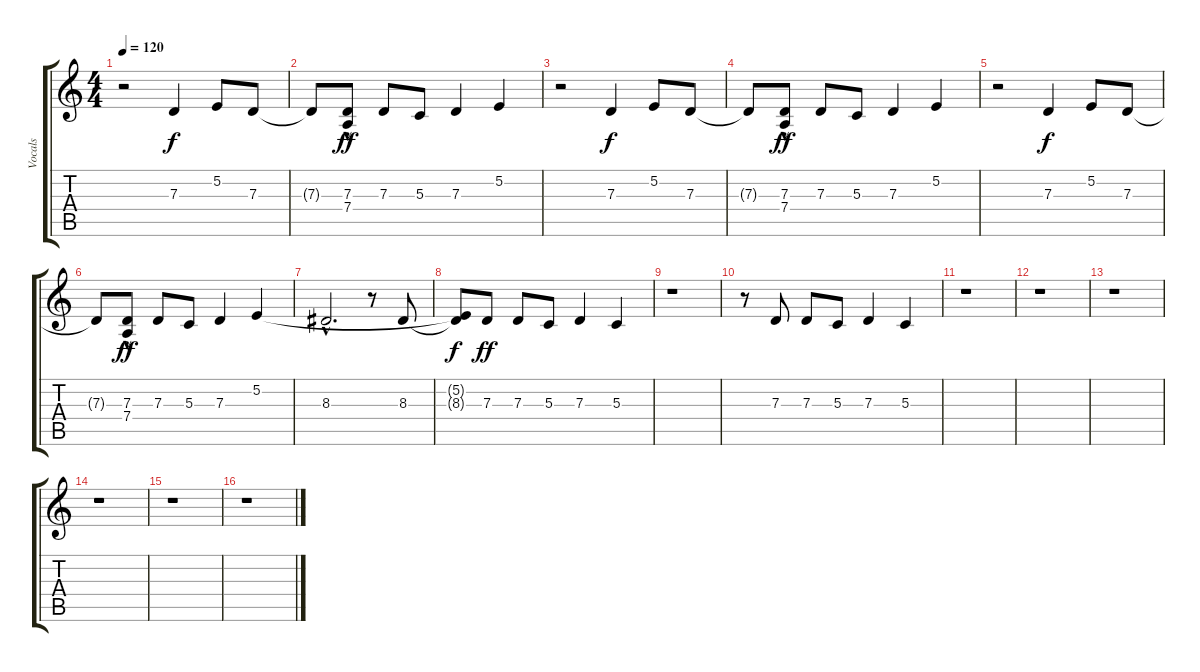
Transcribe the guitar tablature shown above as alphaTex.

\track ("Vocals" "Vocals") {instrument oboe}
\staff {score tabs}
\tuning (E4 B3 G3 D3 A2 E2) {hide}
\ts (4 4)
\tempo 120
\clef g2
\ks c
r.2{dy ff} 7.3.4{dy f} 5.2.8 7.3.8 |
7.3{t}.8 (7.3 7.4{hac}).8{dy ff} 7.3.8 5.3.8 7.3.4 5.2.4 |
r.2 7.3.4{dy f} 5.2.8 7.3.8 |
7.3{t}.8 (7.3 7.4{hac}).8{dy ff} 7.3.8 5.3.8 7.3.4 5.2.4 |
r.2 7.3.4{dy f} 5.2.8 7.3.8 |
7.3{t}.8 (7.3 7.4{hac}).8{dy ff} 7.3.8 5.3.8 7.3.4 5.2.4 |
8.3{hac}.2{d} r.8 8.3.8 |
(5.2{t} 8.3{t}).8{dy f} 7.3.8{dy ff} 7.3.8 5.3.8 7.3.4 5.3.4 |
r.1 |
r.8 7.3.8 7.3.8 5.3.8 7.3.4 5.3.4 |
r.1 |
r.1 |
r.1 |
r.1 |
r.1 |
r.1
